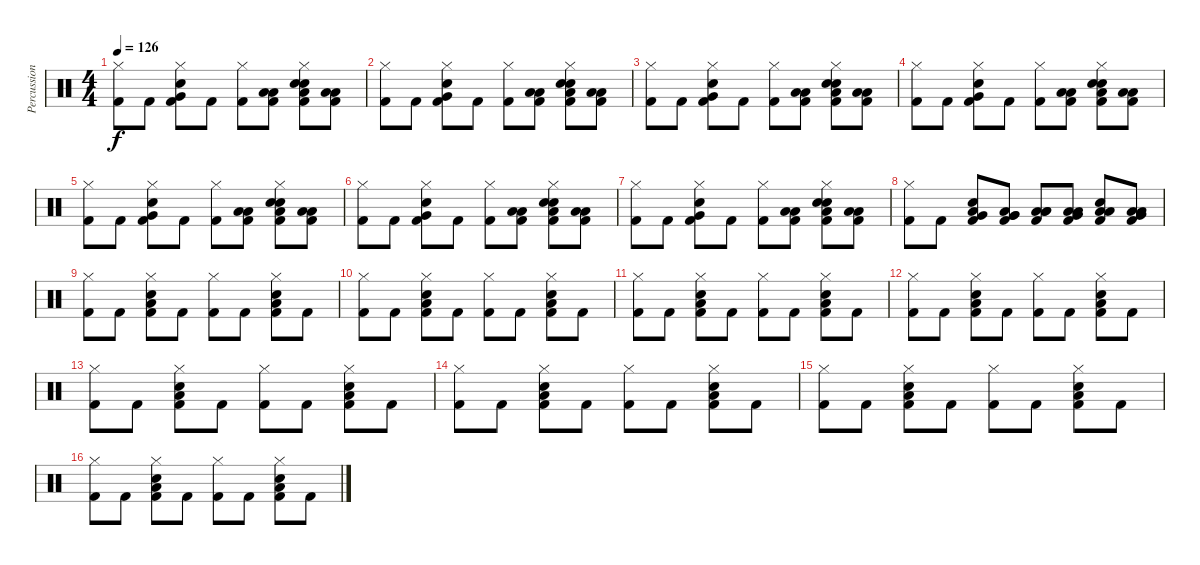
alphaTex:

\track ("Percussion" "Percussion") {instrument percussion}
\staff {score}
\articulation defaults
\ts (4 4)
\tempo 126
\clef neutral
\ks c
("Hi-Hat (closed)" "Kick (hit) 2").8{dy f} "Kick (hit) 2".8 ("Hi-Hat (closed)" "Very Low Tom (hit)" "Snare (hit) 2" "Kick (hit) 2").8 "Kick (hit) 2".8 ("Hi-Hat (closed)" "Kick (hit) 2").8 ("Low Tom (hit)" "Low Tom (hit)" "Kick (hit) 2").8 ("Hi-Hat (closed)" "Snare (hit) 2" "Low Floor Tom (hit)" "Snare (hit) 2" "Kick (hit) 2").8 ("Low Tom (hit)" "Low Tom (hit)" "Kick (hit) 2").8 |
("Hi-Hat (closed)" "Kick (hit) 2").8 "Kick (hit) 2".8 ("Hi-Hat (closed)" "Very Low Tom (hit)" "Snare (hit) 2" "Kick (hit) 2").8 "Kick (hit) 2".8 ("Hi-Hat (closed)" "Kick (hit) 2").8 ("Low Tom (hit)" "Low Tom (hit)" "Kick (hit) 2").8 ("Hi-Hat (closed)" "Snare (hit) 2" "Low Floor Tom (hit)" "Snare (hit) 2" "Kick (hit) 2").8 ("Low Tom (hit)" "Low Tom (hit)" "Kick (hit) 2").8 |
("Hi-Hat (closed)" "Kick (hit) 2").8 "Kick (hit) 2".8 ("Hi-Hat (closed)" "Very Low Tom (hit)" "Snare (hit) 2" "Kick (hit) 2").8 "Kick (hit) 2".8 ("Hi-Hat (closed)" "Kick (hit) 2").8 ("Low Tom (hit)" "Low Tom (hit)" "Kick (hit) 2").8 ("Hi-Hat (closed)" "Snare (hit) 2" "Low Floor Tom (hit)" "Snare (hit) 2" "Kick (hit) 2").8 ("Low Tom (hit)" "Low Tom (hit)" "Kick (hit) 2").8 |
("Hi-Hat (closed)" "Kick (hit) 2").8 "Kick (hit) 2".8 ("Hi-Hat (closed)" "Very Low Tom (hit)" "Snare (hit) 2" "Kick (hit) 2").8 "Kick (hit) 2".8 ("Hi-Hat (closed)" "Kick (hit) 2").8 ("Low Tom (hit)" "Low Tom (hit)" "Kick (hit) 2").8 ("Hi-Hat (closed)" "Snare (hit) 2" "Low Floor Tom (hit)" "Snare (hit) 2" "Kick (hit) 2").8 ("Low Tom (hit)" "Low Tom (hit)" "Kick (hit) 2").8 |
("Hi-Hat (closed)" "Kick (hit) 2").8 "Kick (hit) 2".8 ("Hi-Hat (closed)" "Very Low Tom (hit)" "Snare (hit) 2" "Kick (hit) 2").8 "Kick (hit) 2".8 ("Hi-Hat (closed)" "Kick (hit) 2").8 ("Low Tom (hit)" "Low Tom (hit)" "Kick (hit) 2").8 ("Hi-Hat (closed)" "Snare (hit) 2" "Low Floor Tom (hit)" "Snare (hit) 2" "Kick (hit) 2").8 ("Low Tom (hit)" "Low Tom (hit)" "Kick (hit) 2").8 |
("Hi-Hat (closed)" "Kick (hit) 2").8 "Kick (hit) 2".8 ("Hi-Hat (closed)" "Very Low Tom (hit)" "Snare (hit) 2" "Kick (hit) 2").8 "Kick (hit) 2".8 ("Hi-Hat (closed)" "Kick (hit) 2").8 ("Low Tom (hit)" "Low Tom (hit)" "Kick (hit) 2").8 ("Hi-Hat (closed)" "Snare (hit) 2" "Low Floor Tom (hit)" "Snare (hit) 2" "Kick (hit) 2").8 ("Low Tom (hit)" "Low Tom (hit)" "Kick (hit) 2").8 |
("Hi-Hat (closed)" "Kick (hit) 2").8 "Kick (hit) 2".8 ("Hi-Hat (closed)" "Very Low Tom (hit)" "Snare (hit) 2" "Kick (hit) 2").8 "Kick (hit) 2".8 ("Hi-Hat (closed)" "Kick (hit) 2").8 ("Low Tom (hit)" "Low Tom (hit)" "Kick (hit) 2").8 ("Hi-Hat (closed)" "Snare (hit) 2" "Low Floor Tom (hit)" "Snare (hit) 2" "Kick (hit) 2").8 ("Low Tom (hit)" "Low Tom (hit)" "Kick (hit) 2").8 |
("Hi-Hat (closed)" "Kick (hit) 2").8 "Kick (hit) 2".8 ("Low Floor Tom (hit)" "Very Low Tom (hit)" "Snare (hit) 2" "Kick (hit) 2").8 ("Very Low Tom (hit)" "Very Low Tom (hit)" "Low Floor Tom (hit)" "Kick (hit) 2").8 ("Low Tom (hit)" "Low Tom (hit)" "Low Floor Tom (hit)" "Kick (hit) 2").8 ("Very Low Tom (hit)" "Low Tom (hit)" "Low Tom (hit)" "Kick (hit) 2").8 ("Low Floor Tom (hit)" "Low Floor Tom (hit)" "Snare (hit) 2" "Kick (hit) 2").8 ("Very Low Tom (hit)" "Low Tom (hit)" "Low Tom (hit)" "Kick (hit) 2").8 |
("Hi-Hat (closed)" "Kick (hit) 2").8 "Kick (hit) 2".8 ("Hi-Hat (closed)" "Snare (hit) 2" "Low Floor Tom (hit)" "Kick (hit) 2").8 "Kick (hit) 2".8 ("Hi-Hat (closed)" "Kick (hit) 2").8 "Kick (hit) 2".8 ("Hi-Hat (closed)" "Snare (hit) 2" "Low Floor Tom (hit)" "Kick (hit) 2").8 "Kick (hit) 2".8 |
("Hi-Hat (closed)" "Kick (hit) 2").8 "Kick (hit) 2".8 ("Hi-Hat (closed)" "Snare (hit) 2" "Low Floor Tom (hit)" "Kick (hit) 2").8 "Kick (hit) 2".8 ("Hi-Hat (closed)" "Kick (hit) 2").8 "Kick (hit) 2".8 ("Hi-Hat (closed)" "Snare (hit) 2" "Low Floor Tom (hit)" "Kick (hit) 2").8 "Kick (hit) 2".8 |
("Hi-Hat (closed)" "Kick (hit) 2").8 "Kick (hit) 2".8 ("Hi-Hat (closed)" "Snare (hit) 2" "Low Floor Tom (hit)" "Kick (hit) 2").8 "Kick (hit) 2".8 ("Hi-Hat (closed)" "Kick (hit) 2").8 "Kick (hit) 2".8 ("Hi-Hat (closed)" "Snare (hit) 2" "Low Floor Tom (hit)" "Kick (hit) 2").8 "Kick (hit) 2".8 |
("Hi-Hat (closed)" "Kick (hit) 2").8 "Kick (hit) 2".8 ("Hi-Hat (closed)" "Snare (hit) 2" "Low Floor Tom (hit)" "Kick (hit) 2").8 "Kick (hit) 2".8 ("Hi-Hat (closed)" "Kick (hit) 2").8 "Kick (hit) 2".8 ("Hi-Hat (closed)" "Snare (hit) 2" "Low Floor Tom (hit)" "Kick (hit) 2").8 "Kick (hit) 2".8 |
("Hi-Hat (closed)" "Kick (hit) 2").8 "Kick (hit) 2".8 ("Hi-Hat (closed)" "Snare (hit) 2" "Low Floor Tom (hit)" "Kick (hit) 2").8 "Kick (hit) 2".8 ("Hi-Hat (closed)" "Kick (hit) 2").8 "Kick (hit) 2".8 ("Hi-Hat (closed)" "Snare (hit) 2" "Low Floor Tom (hit)" "Kick (hit) 2").8 "Kick (hit) 2".8 |
("Hi-Hat (closed)" "Kick (hit) 2").8 "Kick (hit) 2".8 ("Hi-Hat (closed)" "Snare (hit) 2" "Low Floor Tom (hit)" "Kick (hit) 2").8 "Kick (hit) 2".8 ("Hi-Hat (closed)" "Kick (hit) 2").8 "Kick (hit) 2".8 ("Hi-Hat (closed)" "Snare (hit) 2" "Low Floor Tom (hit)" "Kick (hit) 2").8 "Kick (hit) 2".8 |
("Hi-Hat (closed)" "Kick (hit) 2").8 "Kick (hit) 2".8 ("Hi-Hat (closed)" "Snare (hit) 2" "Low Floor Tom (hit)" "Kick (hit) 2").8 "Kick (hit) 2".8 ("Hi-Hat (closed)" "Kick (hit) 2").8 "Kick (hit) 2".8 ("Hi-Hat (closed)" "Snare (hit) 2" "Low Floor Tom (hit)" "Kick (hit) 2").8 "Kick (hit) 2".8 |
("Hi-Hat (closed)" "Kick (hit) 2").8 "Kick (hit) 2".8 ("Hi-Hat (closed)" "Snare (hit) 2" "Low Floor Tom (hit)" "Kick (hit) 2").8 "Kick (hit) 2".8 ("Hi-Hat (closed)" "Kick (hit) 2").8 "Kick (hit) 2".8 ("Hi-Hat (closed)" "Snare (hit) 2" "Low Floor Tom (hit)" "Kick (hit) 2").8 "Kick (hit) 2".8
